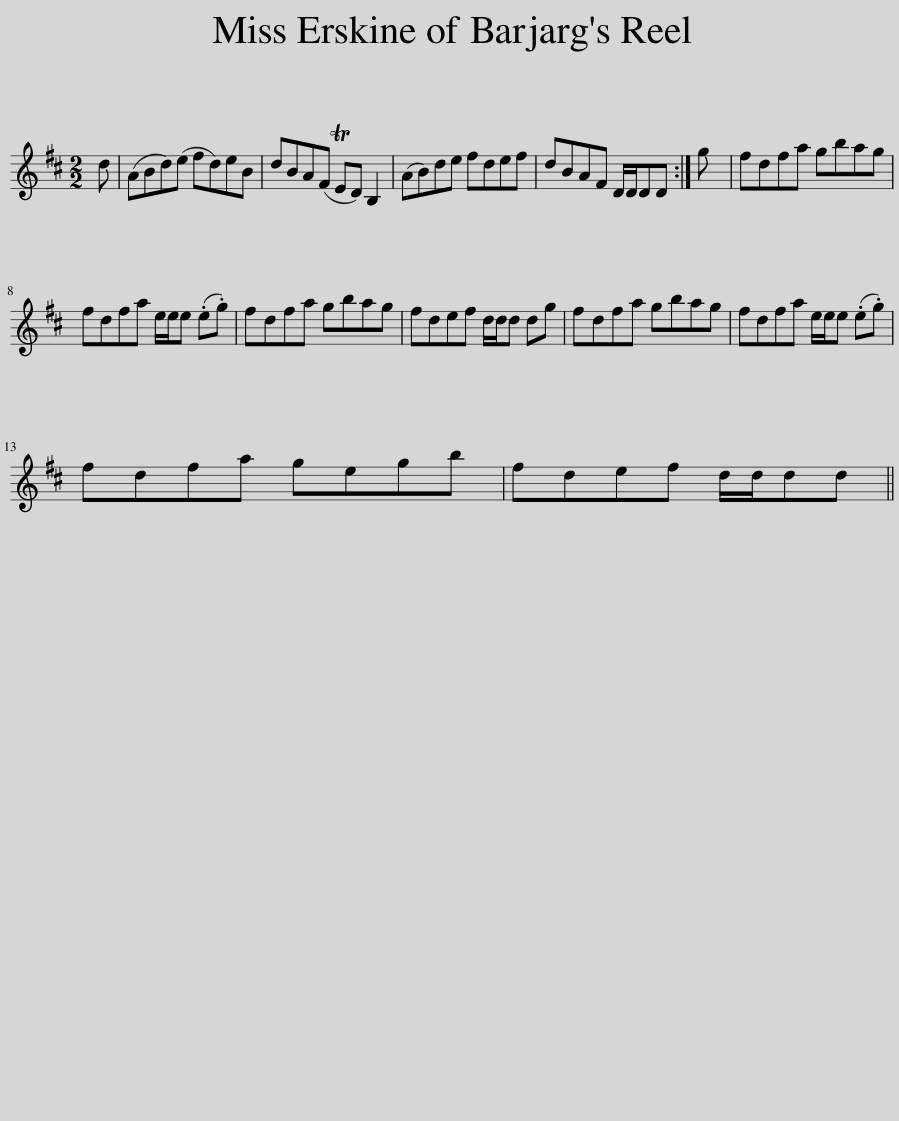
X:1
L:1/8
M:2/2
I:linebreak $
K:D
V:1 treble
V:1
 d | (ABd)(e fd)eB | dBA(F TED) B,2 | (AB)de fdef | dBAF D/D/DD :| %5
 g | fdfa gbag |$ fdfa e/e/e (.e.g) | fdfa gbag | fdef d/d/d dg | %10
 fdfa gbag | fdfa e/e/e (.e.g) |$ fdfa gegb | fdef d/d/dd || %14
